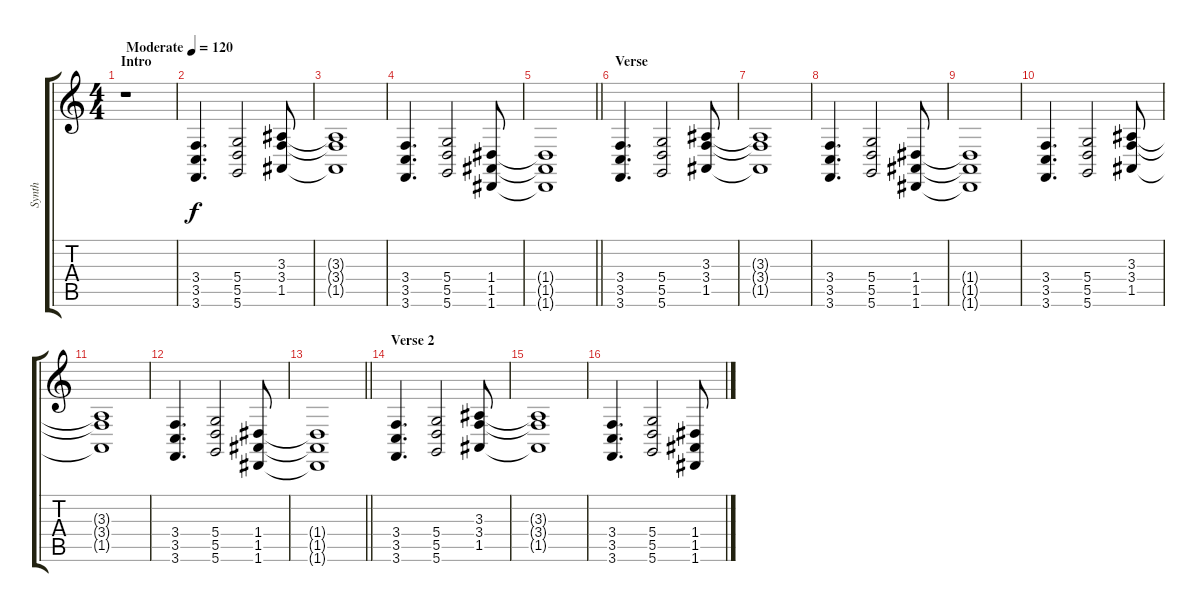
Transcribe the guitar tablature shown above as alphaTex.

\track ("Synth" "Synth") {instrument stringensemble1}
\staff {score tabs}
\tuning (E4 B3 G3 D3 A2 D2) {hide}
\ts (4 4)
\section ("" "Intro")
\tempo (120 "Moderate")
\clef g2
\ks c
r.1{dy f instrument stringensemble1} |
(3.4 3.5 3.6).4{d} (5.4 5.5 5.6).2 (3.3 3.4 1.5).8 |
(3.3{t} 3.4{t} 1.5{t}).1 |
(3.4 3.5 3.6).4{d} (5.4 5.5 5.6).2 (1.4 1.5 1.6).8 |
\barLineRight lightlight
(1.4{t} 1.5{t} 1.6{t}).1 |
\section ("" "Verse")
(3.4 3.5 3.6).4{d} (5.4 5.5 5.6).2 (3.3 3.4 1.5).8 |
(3.3{t} 3.4{t} 1.5{t}).1 |
(3.4 3.5 3.6).4{d} (5.4 5.5 5.6).2 (1.4 1.5 1.6).8 |
(1.4{t} 1.5{t} 1.6{t}).1 |
(3.4 3.5 3.6).4{d} (5.4 5.5 5.6).2 (3.3 3.4 1.5).8 |
(3.3{t} 3.4{t} 1.5{t}).1 |
(3.4 3.5 3.6).4{d} (5.4 5.5 5.6).2 (1.4 1.5 1.6).8 |
\barLineRight lightlight
(1.4{t} 1.5{t} 1.6{t}).1 |
\section ("" "Verse 2")
(3.4 3.5 3.6).4{d} (5.4 5.5 5.6).2 (3.3 3.4 1.5).8 |
(3.3{t} 3.4{t} 1.5{t}).1 |
(3.4 3.5 3.6).4{d} (5.4 5.5 5.6).2 (1.4 1.5 1.6).8
